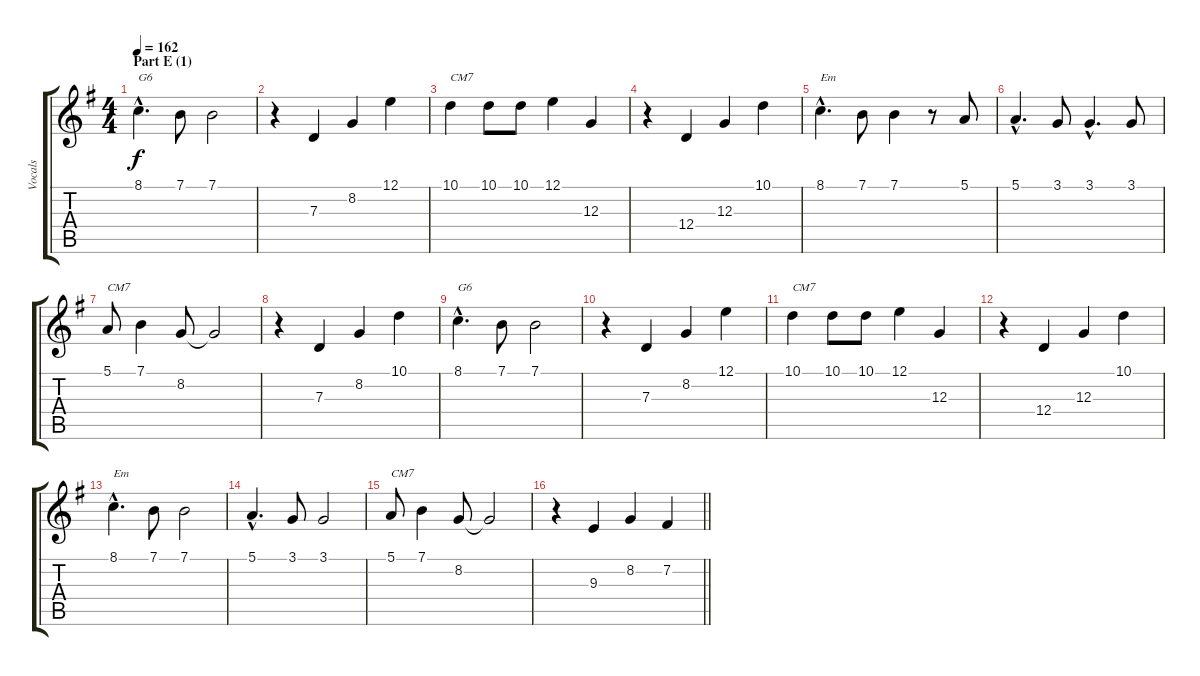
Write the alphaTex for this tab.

\track ("Vocals" "Vocals") {instrument trumpet}
\staff {score tabs}
\tuning (E4 B3 G3 D3 A2 E2) {hide}
\ts (4 4)
\section ("" "Part E (1)")
\tempo 162
\clef g2
\ks g
8.1{hac}.4{d txt "G6" dy f} 7.1.8 7.1.2 |
r.4 7.3.4 8.2.4 12.1.4 |
10.1.4{txt "CM7"} 10.1.8 10.1.8 12.1.4 12.3.4 |
r.4 12.4.4 12.3.4 10.1.4 |
8.1{hac}.4{d txt "Em"} 7.1.8 7.1.4 r.8 5.1.8 |
5.1{hac}.4{d} 3.1.8 3.1{hac}.4{d} 3.1.8 |
5.1.8{txt "CM7"} 7.1.4 8.2.8 8.2{t}.2 |
r.4 7.3.4 8.2.4 10.1.4 |
8.1{hac}.4{d txt "G6"} 7.1.8 7.1.2 |
r.4 7.3.4 8.2.4 12.1.4 |
10.1.4{txt "CM7"} 10.1.8 10.1.8 12.1.4 12.3.4 |
r.4 12.4.4 12.3.4 10.1.4 |
8.1{hac}.4{d txt "Em"} 7.1.8 7.1.2 |
5.1{hac}.4{d} 3.1.8 3.1.2 |
5.1.8{txt "CM7"} 7.1.4 8.2.8 8.2{t}.2 |
\barLineRight lightlight
r.4 9.3.4 8.2.4 7.2.4
